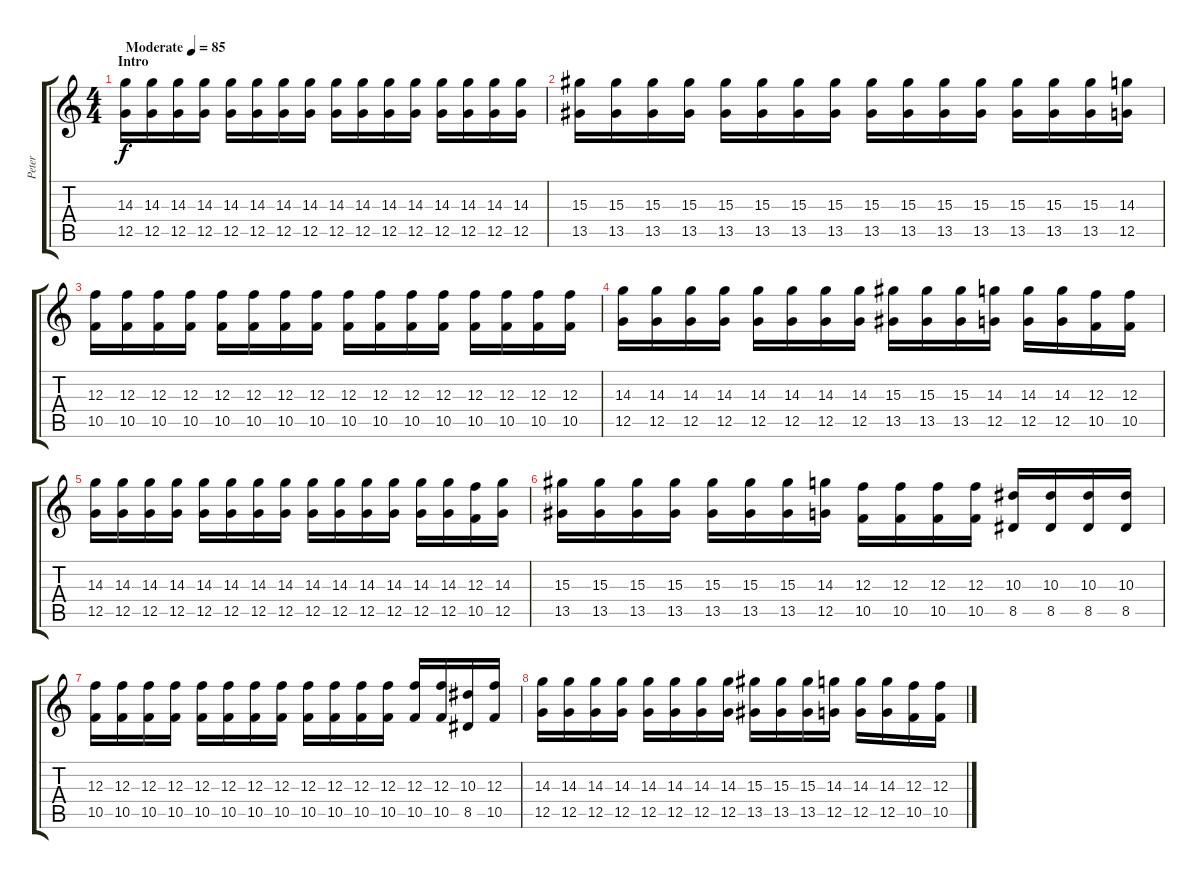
\track ("Peter" "Peter") {instrument distortionguitar}
\staff {score tabs}
\tuning (D4 A3 F3 C3 G2 C2) {hide}
\ts (4 4)
\section ("" "Intro")
\tempo (85 "Moderate")
\clef g2
\ks c
(14.3 12.5).16{dy f instrument distortionguitar} (14.3 12.5).16 (14.3 12.5).16 (14.3 12.5).16 (14.3 12.5).16 (14.3 12.5).16 (14.3 12.5).16 (14.3 12.5).16 (14.3 12.5).16 (14.3 12.5).16 (14.3 12.5).16 (14.3 12.5).16 (14.3 12.5).16 (14.3 12.5).16 (14.3 12.5).16 (14.3 12.5).16 |
(15.3 13.5).16 (15.3 13.5).16 (15.3 13.5).16 (15.3 13.5).16 (15.3 13.5).16 (15.3 13.5).16 (15.3 13.5).16 (15.3 13.5).16 (15.3 13.5).16 (15.3 13.5).16 (15.3 13.5).16 (15.3 13.5).16 (15.3 13.5).16 (15.3 13.5).16 (15.3 13.5).16 (14.3 12.5).16 |
(12.3 10.5).16 (12.3 10.5).16 (12.3 10.5).16 (12.3 10.5).16 (12.3 10.5).16 (12.3 10.5).16 (12.3 10.5).16 (12.3 10.5).16 (12.3 10.5).16 (12.3 10.5).16 (12.3 10.5).16 (12.3 10.5).16 (12.3 10.5).16 (12.3 10.5).16 (12.3 10.5).16 (12.3 10.5).16 |
(14.3 12.5).16 (14.3 12.5).16 (14.3 12.5).16 (14.3 12.5).16 (14.3 12.5).16 (14.3 12.5).16 (14.3 12.5).16 (14.3 12.5).16 (15.3 13.5).16 (15.3 13.5).16 (15.3 13.5).16 (14.3 12.5).16 (14.3 12.5).16 (14.3 12.5).16 (12.3 10.5).16 (12.3 10.5).16 |
(14.3 12.5).16 (14.3 12.5).16 (14.3 12.5).16 (14.3 12.5).16 (14.3 12.5).16 (14.3 12.5).16 (14.3 12.5).16 (14.3 12.5).16 (14.3 12.5).16 (14.3 12.5).16 (14.3 12.5).16 (14.3 12.5).16 (14.3 12.5).16 (14.3 12.5).16 (12.3 10.5).16 (14.3 12.5).16 |
(15.3 13.5).16 (15.3 13.5).16 (15.3 13.5).16 (15.3 13.5).16 (15.3 13.5).16 (15.3 13.5).16 (15.3 13.5).16 (14.3 12.5).16 (12.3 10.5).16 (12.3 10.5).16 (12.3 10.5).16 (12.3 10.5).16 (10.3 8.5).16 (10.3 8.5).16 (10.3 8.5).16 (10.3 8.5).16 |
(12.3 10.5).16 (12.3 10.5).16 (12.3 10.5).16 (12.3 10.5).16 (12.3 10.5).16 (12.3 10.5).16 (12.3 10.5).16 (12.3 10.5).16 (12.3 10.5).16 (12.3 10.5).16 (12.3 10.5).16 (12.3 10.5).16 (12.3 10.5).16 (12.3 10.5).16 (10.3 8.5).16 (12.3 10.5).16 |
(14.3 12.5).16 (14.3 12.5).16 (14.3 12.5).16 (14.3 12.5).16 (14.3 12.5).16 (14.3 12.5).16 (14.3 12.5).16 (14.3 12.5).16 (15.3 13.5).16 (15.3 13.5).16 (15.3 13.5).16 (14.3 12.5).16 (14.3 12.5).16 (14.3 12.5).16 (12.3 10.5).16 (12.3 10.5).16
